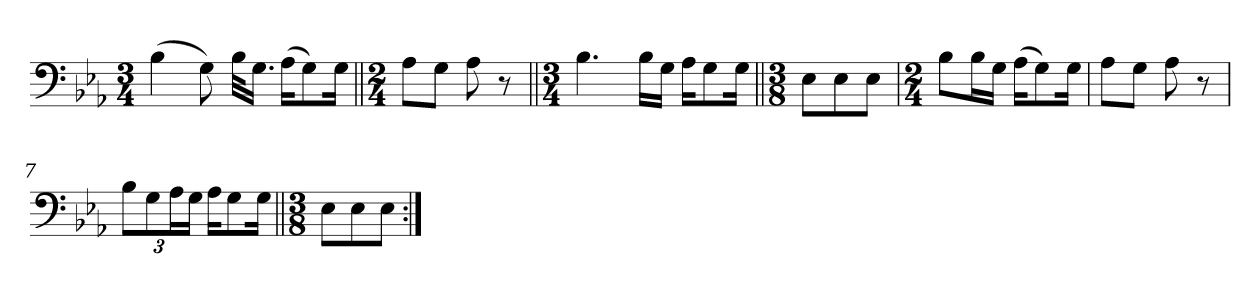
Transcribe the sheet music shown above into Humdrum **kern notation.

**kern
*part1
*staff1
*clefF4
*k[b-e-a-]
*M3/4
=1
(4B-\
8G\)
32B-\KLL
16.G\JJ
(16A-\KL
8G\)
16G\Jk
=2||
*M2/4
8A-\L
8G\J
8A-\
8r
=3||
*M3/4
4.B-\
16B-\LL
16G\JJ
16A-\KL
8G\
16G\Jk
=4||
*M3/8
8E-\L
8E-\
8E-\J
=
*M2/4
8B-\L
16B-\L
16G\JJ
(16A-\KL
8G\)
16G\Jk
=6
8A-\L
8G\J
8A-\
8r
=7
12B-\L
12G\
24A-\L
24G\JJ
16A-\KL
8G\
16G\Jk
=8||
*M3/8
8E-\L
8E-\
8E-\J
=:|!
*-
